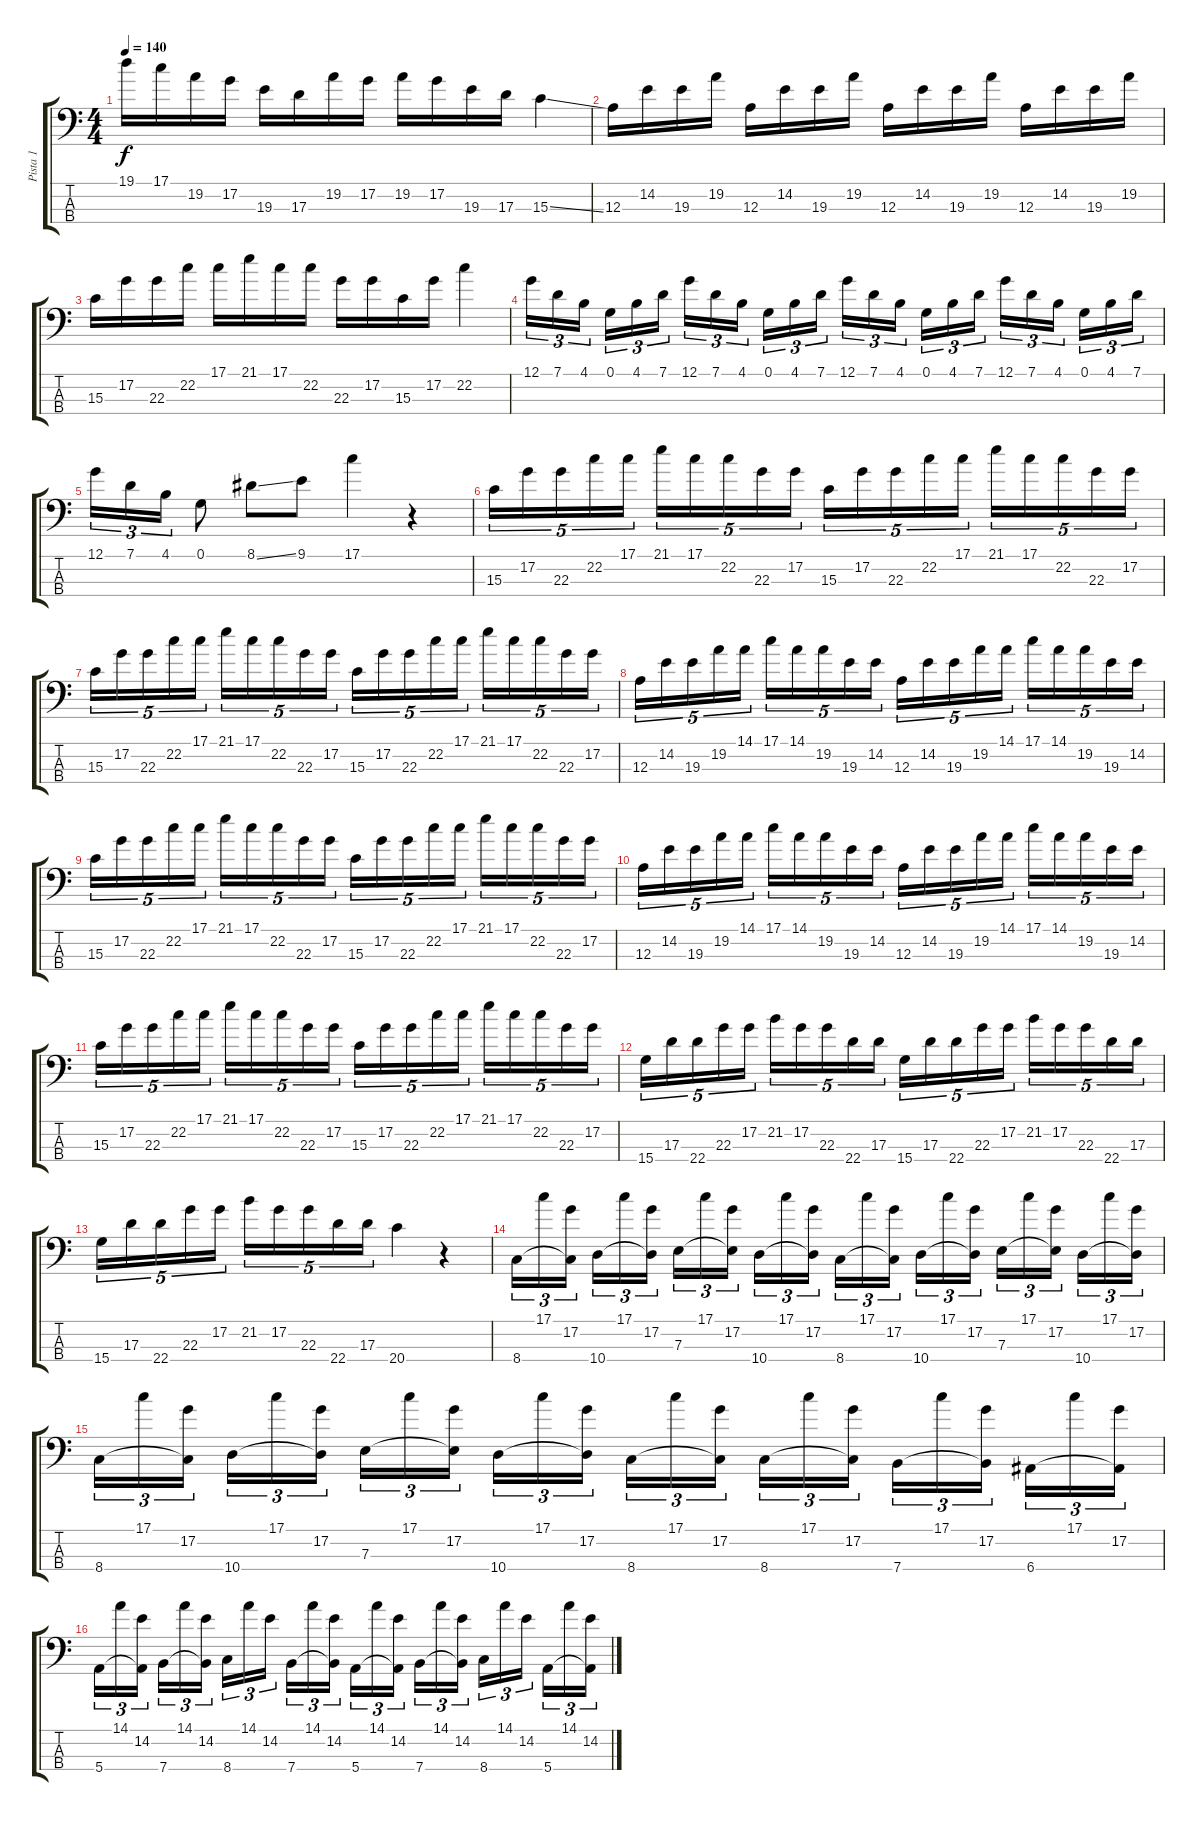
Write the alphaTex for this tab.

\track ("Pista 1" "Pista 1") {instrument slapbass2}
\staff {score tabs}
\tuning (G2 D2 A1 E1) {hide}
\ts (4 4)
\tempo 140
\clef f4
\ks c
19.1.16{dy f} 17.1.16 19.2.16 17.2.16 19.3.16 17.3.16 19.2.16 17.2.16 19.2.16 17.2.16 19.3.16 17.3.16 15.3{ss}.4 |
12.3.16 14.2.16 19.3.16 19.2.16 12.3.16 14.2.16 19.3.16 19.2.16 12.3.16 14.2.16 19.3.16 19.2.16 12.3.16 14.2.16 19.3.16 19.2.16 |
15.3.16 17.2.16 22.3.16 22.2.16 17.1.16 21.1.16 17.1.16 22.2.16 22.3.16 17.2.16 15.3.16 17.2.16 22.2.4 |
12.1.16{tu (3 2)} 7.1.16{tu (3 2)} 4.1.16{tu (3 2)} 0.1.16{tu (3 2)} 4.1.16{tu (3 2)} 7.1.16{tu (3 2)} 12.1.16{tu (3 2)} 7.1.16{tu (3 2)} 4.1.16{tu (3 2)} 0.1.16{tu (3 2)} 4.1.16{tu (3 2)} 7.1.16{tu (3 2)} 12.1.16{tu (3 2)} 7.1.16{tu (3 2)} 4.1.16{tu (3 2)} 0.1.16{tu (3 2)} 4.1.16{tu (3 2)} 7.1.16{tu (3 2)} 12.1.16{tu (3 2)} 7.1.16{tu (3 2)} 4.1.16{tu (3 2)} 0.1.16{tu (3 2)} 4.1.16{tu (3 2)} 7.1.16{tu (3 2)} |
12.1.16{tu (3 2)} 7.1.16{tu (3 2)} 4.1.16{tu (3 2)} 0.1.8 8.1{ss}.8 9.1.8 17.1.4 r.4 |
15.3.16{tu (5 4)} 17.2.16{tu (5 4)} 22.3.16{tu (5 4)} 22.2.16{tu (5 4)} 17.1.16{tu (5 4)} 21.1.16{tu (5 4)} 17.1.16{tu (5 4)} 22.2.16{tu (5 4)} 22.3.16{tu (5 4)} 17.2.16{tu (5 4)} 15.3.16{tu (5 4)} 17.2.16{tu (5 4)} 22.3.16{tu (5 4)} 22.2.16{tu (5 4)} 17.1.16{tu (5 4)} 21.1.16{tu (5 4)} 17.1.16{tu (5 4)} 22.2.16{tu (5 4)} 22.3.16{tu (5 4)} 17.2.16{tu (5 4)} |
15.3.16{tu (5 4)} 17.2.16{tu (5 4)} 22.3.16{tu (5 4)} 22.2.16{tu (5 4)} 17.1.16{tu (5 4)} 21.1.16{tu (5 4)} 17.1.16{tu (5 4)} 22.2.16{tu (5 4)} 22.3.16{tu (5 4)} 17.2.16{tu (5 4)} 15.3.16{tu (5 4)} 17.2.16{tu (5 4)} 22.3.16{tu (5 4)} 22.2.16{tu (5 4)} 17.1.16{tu (5 4)} 21.1.16{tu (5 4)} 17.1.16{tu (5 4)} 22.2.16{tu (5 4)} 22.3.16{tu (5 4)} 17.2.16{tu (5 4)} |
12.3.16{tu (5 4)} 14.2.16{tu (5 4)} 19.3.16{tu (5 4)} 19.2.16{tu (5 4)} 14.1.16{tu (5 4)} 17.1.16{tu (5 4)} 14.1.16{tu (5 4)} 19.2.16{tu (5 4)} 19.3.16{tu (5 4)} 14.2.16{tu (5 4)} 12.3.16{tu (5 4)} 14.2.16{tu (5 4)} 19.3.16{tu (5 4)} 19.2.16{tu (5 4)} 14.1.16{tu (5 4)} 17.1.16{tu (5 4)} 14.1.16{tu (5 4)} 19.2.16{tu (5 4)} 19.3.16{tu (5 4)} 14.2.16{tu (5 4)} |
15.3.16{tu (5 4)} 17.2.16{tu (5 4)} 22.3.16{tu (5 4)} 22.2.16{tu (5 4)} 17.1.16{tu (5 4)} 21.1.16{tu (5 4)} 17.1.16{tu (5 4)} 22.2.16{tu (5 4)} 22.3.16{tu (5 4)} 17.2.16{tu (5 4)} 15.3.16{tu (5 4)} 17.2.16{tu (5 4)} 22.3.16{tu (5 4)} 22.2.16{tu (5 4)} 17.1.16{tu (5 4)} 21.1.16{tu (5 4)} 17.1.16{tu (5 4)} 22.2.16{tu (5 4)} 22.3.16{tu (5 4)} 17.2.16{tu (5 4)} |
12.3.16{tu (5 4)} 14.2.16{tu (5 4)} 19.3.16{tu (5 4)} 19.2.16{tu (5 4)} 14.1.16{tu (5 4)} 17.1.16{tu (5 4)} 14.1.16{tu (5 4)} 19.2.16{tu (5 4)} 19.3.16{tu (5 4)} 14.2.16{tu (5 4)} 12.3.16{tu (5 4)} 14.2.16{tu (5 4)} 19.3.16{tu (5 4)} 19.2.16{tu (5 4)} 14.1.16{tu (5 4)} 17.1.16{tu (5 4)} 14.1.16{tu (5 4)} 19.2.16{tu (5 4)} 19.3.16{tu (5 4)} 14.2.16{tu (5 4)} |
15.3.16{tu (5 4)} 17.2.16{tu (5 4)} 22.3.16{tu (5 4)} 22.2.16{tu (5 4)} 17.1.16{tu (5 4)} 21.1.16{tu (5 4)} 17.1.16{tu (5 4)} 22.2.16{tu (5 4)} 22.3.16{tu (5 4)} 17.2.16{tu (5 4)} 15.3.16{tu (5 4)} 17.2.16{tu (5 4)} 22.3.16{tu (5 4)} 22.2.16{tu (5 4)} 17.1.16{tu (5 4)} 21.1.16{tu (5 4)} 17.1.16{tu (5 4)} 22.2.16{tu (5 4)} 22.3.16{tu (5 4)} 17.2.16{tu (5 4)} |
15.4.16{tu (5 4)} 17.3.16{tu (5 4)} 22.4.16{tu (5 4)} 22.3.16{tu (5 4)} 17.2.16{tu (5 4)} 21.2.16{tu (5 4)} 17.2.16{tu (5 4)} 22.3.16{tu (5 4)} 22.4.16{tu (5 4)} 17.3.16{tu (5 4)} 15.4.16{tu (5 4)} 17.3.16{tu (5 4)} 22.4.16{tu (5 4)} 22.3.16{tu (5 4)} 17.2.16{tu (5 4)} 21.2.16{tu (5 4)} 17.2.16{tu (5 4)} 22.3.16{tu (5 4)} 22.4.16{tu (5 4)} 17.3.16{tu (5 4)} |
15.4.16{tu (5 4)} 17.3.16{tu (5 4)} 22.4.16{tu (5 4)} 22.3.16{tu (5 4)} 17.2.16{tu (5 4)} 21.2.16{tu (5 4)} 17.2.16{tu (5 4)} 22.3.16{tu (5 4)} 22.4.16{tu (5 4)} 17.3.16{tu (5 4)} 20.4.4 r.4 |
8.4.16{tu (3 2)} 17.1.16{tu (3 2)} (17.2 8.4{t}).16{tu (3 2)} 10.4.16{tu (3 2)} 17.1.16{tu (3 2)} (17.2 10.4{t}).16{tu (3 2)} 7.3.16{tu (3 2)} 17.1.16{tu (3 2)} (17.2 7.3{t}).16{tu (3 2)} 10.4.16{tu (3 2)} 17.1.16{tu (3 2)} (17.2 10.4{t}).16{tu (3 2)} 8.4.16{tu (3 2)} 17.1.16{tu (3 2)} (17.2 8.4{t}).16{tu (3 2)} 10.4.16{tu (3 2)} 17.1.16{tu (3 2)} (17.2 10.4{t}).16{tu (3 2)} 7.3.16{tu (3 2)} 17.1.16{tu (3 2)} (17.2 7.3{t}).16{tu (3 2)} 10.4.16{tu (3 2)} 17.1.16{tu (3 2)} (17.2 10.4{t}).16{tu (3 2)} |
8.4.16{tu (3 2)} 17.1.16{tu (3 2)} (17.2 8.4{t}).16{tu (3 2)} 10.4.16{tu (3 2)} 17.1.16{tu (3 2)} (17.2 10.4{t}).16{tu (3 2)} 7.3.16{tu (3 2)} 17.1.16{tu (3 2)} (17.2 7.3{t}).16{tu (3 2)} 10.4.16{tu (3 2)} 17.1.16{tu (3 2)} (17.2 10.4{t}).16{tu (3 2)} 8.4.16{tu (3 2)} 17.1.16{tu (3 2)} (17.2 8.4{t}).16{tu (3 2)} 8.4.16{tu (3 2)} 17.1.16{tu (3 2)} (17.2 8.4{t}).16{tu (3 2)} 7.4.16{tu (3 2)} 17.1.16{tu (3 2)} (17.2 7.4{t}).16{tu (3 2)} 6.4.16{tu (3 2)} 17.1.16{tu (3 2)} (17.2 6.4{t}).16{tu (3 2)} |
5.4.16{tu (3 2)} 14.1.16{tu (3 2)} (14.2 5.4{t}).16{tu (3 2)} 7.4.16{tu (3 2)} 14.1.16{tu (3 2)} (14.2 7.4{t}).16{tu (3 2)} 8.4.16{tu (3 2)} 14.1.16{tu (3 2)} 14.2.16{tu (3 2)} 7.4.16{tu (3 2)} 14.1.16{tu (3 2)} (14.2 7.4{t}).16{tu (3 2)} 5.4.16{tu (3 2)} 14.1.16{tu (3 2)} (14.2 5.4{t}).16{tu (3 2)} 7.4.16{tu (3 2)} 14.1.16{tu (3 2)} (14.2 7.4{t}).16{tu (3 2)} 8.4.16{tu (3 2)} 14.1.16{tu (3 2)} 14.2.16{tu (3 2)} 5.4.16{tu (3 2)} 14.1.16{tu (3 2)} (14.2 5.4{t}).16{tu (3 2)}
